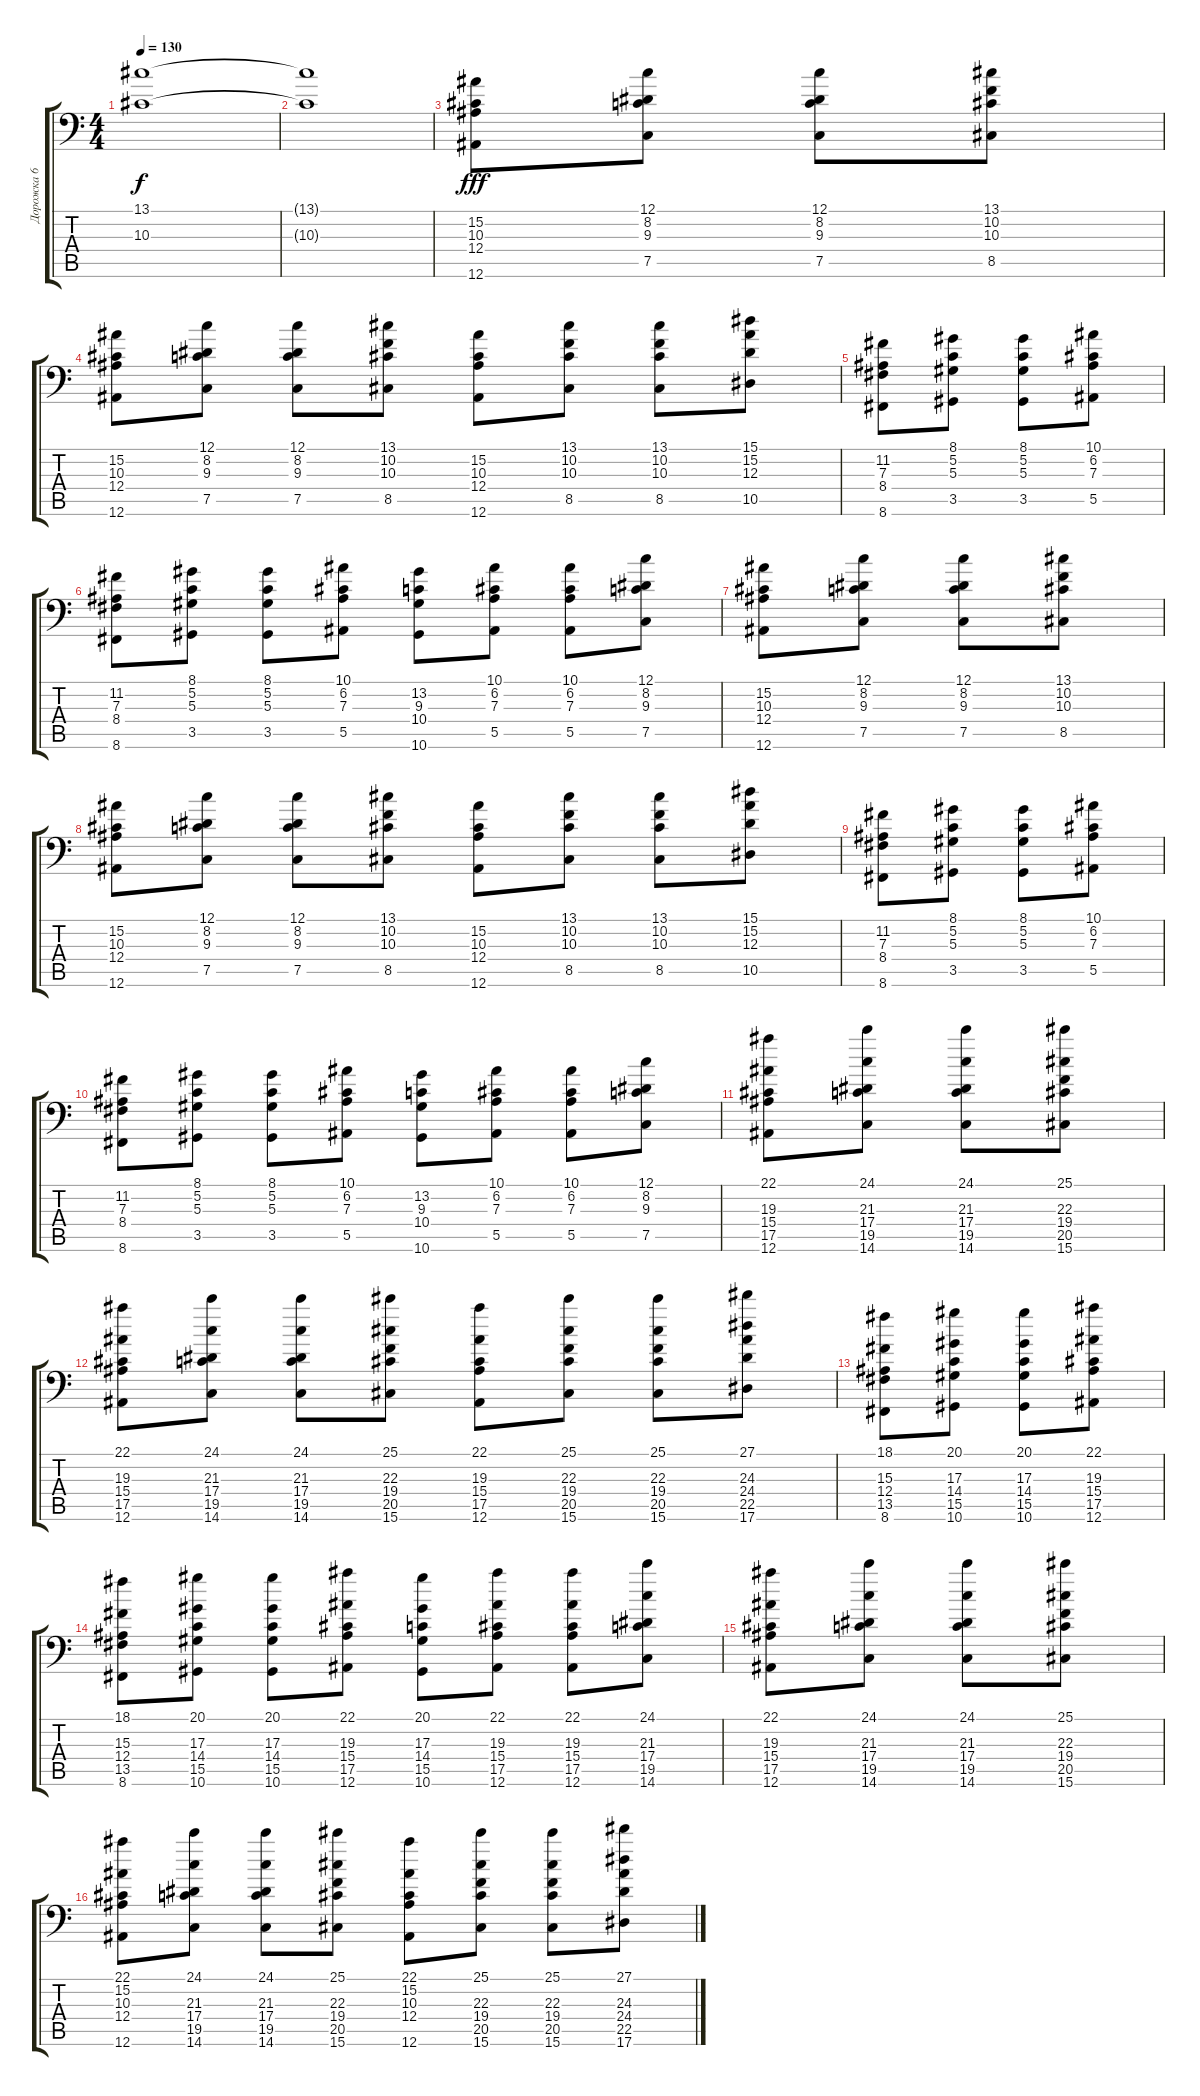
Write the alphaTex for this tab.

\track ("Дорожка 6" "Дорожка 6") {instrument stringensemble1}
\staff {score tabs}
\tuning (C4 G3 Eb3 Bb2 F2 Bb1) {hide}
\ts (4 4)
\tempo 130
\clef f4
\ks c
(13.1 10.3).1{dy f} |
(13.1{t} 10.3{t}).1 |
(15.2 10.3 12.4 12.6).8{dy fff} (12.1 8.2 9.3 7.5).8 (12.1 8.2 9.3 7.5).8 (13.1 10.2 10.3 8.5).8 |
(15.2 10.3 12.4 12.6).8 (12.1 8.2 9.3 7.5).8 (12.1 8.2 9.3 7.5).8 (13.1 10.2 10.3 8.5).8 (15.2 10.3 12.4 12.6).8 (13.1 10.2 10.3 8.5).8 (13.1 10.2 10.3 8.5).8 (15.1 15.2 12.3 10.5).8 |
(11.2 7.3 8.4 8.6).8 (8.1 5.2 5.3 3.5).8 (8.1 5.2 5.3 3.5).8 (10.1 6.2 7.3 5.5).8 |
(11.2 7.3 8.4 8.6).8 (8.1 5.2 5.3 3.5).8 (8.1 5.2 5.3 3.5).8 (10.1 6.2 7.3 5.5).8 (13.2 9.3 10.4 10.6).8 (10.1 6.2 7.3 5.5).8 (10.1 6.2 7.3 5.5).8 (12.1 8.2 9.3 7.5).8 |
(15.2 10.3 12.4 12.6).8 (12.1 8.2 9.3 7.5).8 (12.1 8.2 9.3 7.5).8 (13.1 10.2 10.3 8.5).8 |
(15.2 10.3 12.4 12.6).8 (12.1 8.2 9.3 7.5).8 (12.1 8.2 9.3 7.5).8 (13.1 10.2 10.3 8.5).8 (15.2 10.3 12.4 12.6).8 (13.1 10.2 10.3 8.5).8 (13.1 10.2 10.3 8.5).8 (15.1 15.2 12.3 10.5).8 |
(11.2 7.3 8.4 8.6).8 (8.1 5.2 5.3 3.5).8 (8.1 5.2 5.3 3.5).8 (10.1 6.2 7.3 5.5).8 |
(11.2 7.3 8.4 8.6).8 (8.1 5.2 5.3 3.5).8 (8.1 5.2 5.3 3.5).8 (10.1 6.2 7.3 5.5).8 (13.2 9.3 10.4 10.6).8 (10.1 6.2 7.3 5.5).8 (10.1 6.2 7.3 5.5).8 (12.1 8.2 9.3 7.5).8 |
(22.1 19.3 15.4 17.5 12.6).8 (24.1 21.3 17.4 19.5 14.6).8 (24.1 21.3 17.4 19.5 14.6).8 (25.1 22.3 19.4 20.5 15.6).8 |
(22.1 19.3 15.4 17.5 12.6).8 (24.1 21.3 17.4 19.5 14.6).8 (24.1 21.3 17.4 19.5 14.6).8 (25.1 22.3 19.4 20.5 15.6).8 (22.1 19.3 15.4 17.5 12.6).8 (25.1 22.3 19.4 20.5 15.6).8 (25.1 22.3 19.4 20.5 15.6).8 (27.1 24.3 24.4 22.5 17.6).8 |
(18.1 15.3 12.4 13.5 8.6).8 (20.1 17.3 14.4 15.5 10.6).8 (20.1 17.3 14.4 15.5 10.6).8 (22.1 19.3 15.4 17.5 12.6).8 |
(18.1 15.3 12.4 13.5 8.6).8 (20.1 17.3 14.4 15.5 10.6).8 (20.1 17.3 14.4 15.5 10.6).8 (22.1 19.3 15.4 17.5 12.6).8 (20.1 17.3 14.4 15.5 10.6).8 (22.1 19.3 15.4 17.5 12.6).8 (22.1 19.3 15.4 17.5 12.6).8 (24.1 21.3 17.4 19.5 14.6).8 |
(22.1 19.3 15.4 17.5 12.6).8 (24.1 21.3 17.4 19.5 14.6).8 (24.1 21.3 17.4 19.5 14.6).8 (25.1 22.3 19.4 20.5 15.6).8 |
(22.1 15.2 10.3 12.4 12.6).8 (24.1 21.3 17.4 19.5 14.6).8 (24.1 21.3 17.4 19.5 14.6).8 (25.1 22.3 19.4 20.5 15.6).8 (22.1 15.2 10.3 12.4 12.6).8 (25.1 22.3 19.4 20.5 15.6).8 (25.1 22.3 19.4 20.5 15.6).8 (27.1 24.3 24.4 22.5 17.6).8
